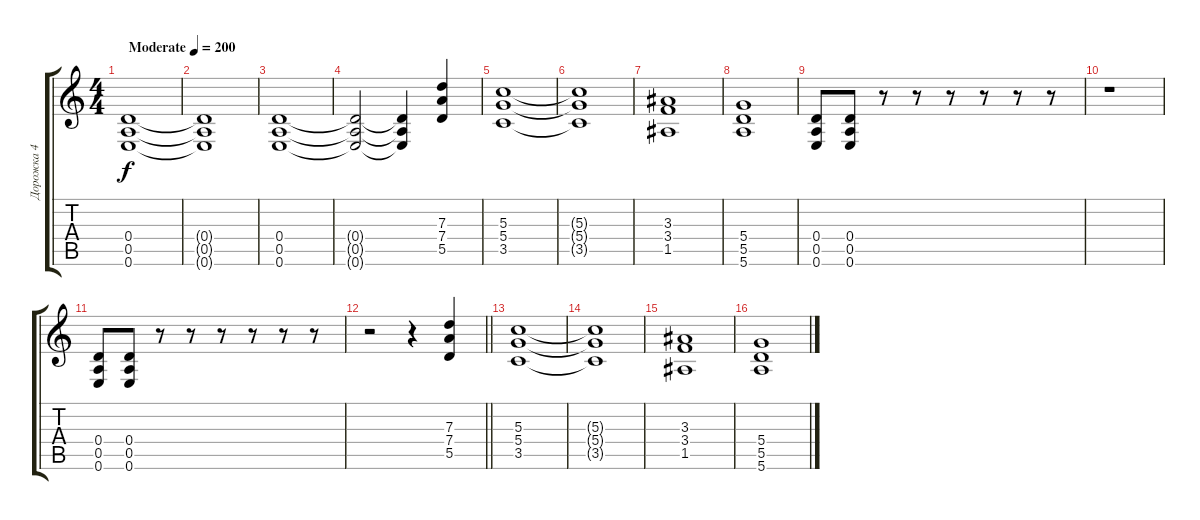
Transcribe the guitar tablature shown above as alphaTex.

\track ("Дорожка 4" "Дорожка 4") {instrument distortionguitar}
\staff {score tabs}
\tuning (E4 B3 G3 D3 A2 E2) {hide}
\ts (4 4)
\tempo (200 "Moderate")
\clef g2
\ks c
(0.4 0.5 0.6).1{dy f instrument distortionguitar} |
(0.4{t} 0.5{t} 0.6{t}).1 |
(0.4 0.5 0.6).1 |
(0.4{t} 0.5{t} 0.6{t}).2 (0.4{t} 0.5{t} 0.6{t}).4 (7.3 7.4 5.5).4 |
(5.3 5.4 3.5).1 |
(5.3{t} 5.4{t} 3.5{t}).1 |
(3.3 3.4 1.5).1 |
(5.4 5.5 5.6).1 |
(0.4 0.5 0.6).8 (0.4 0.5 0.6).8 r.8 r.8 r.8 r.8 r.8 r.8 |
r.1 |
(0.4 0.5 0.6).8 (0.4 0.5 0.6).8 r.8 r.8 r.8 r.8 r.8 r.8 |
\barLineRight lightlight
r.2 r.4 (7.3 7.4 5.5).4 |
(5.3 5.4 3.5).1 |
(5.3{t} 5.4{t} 3.5{t}).1 |
(3.3 3.4 1.5).1 |
(5.4 5.5 5.6).1
